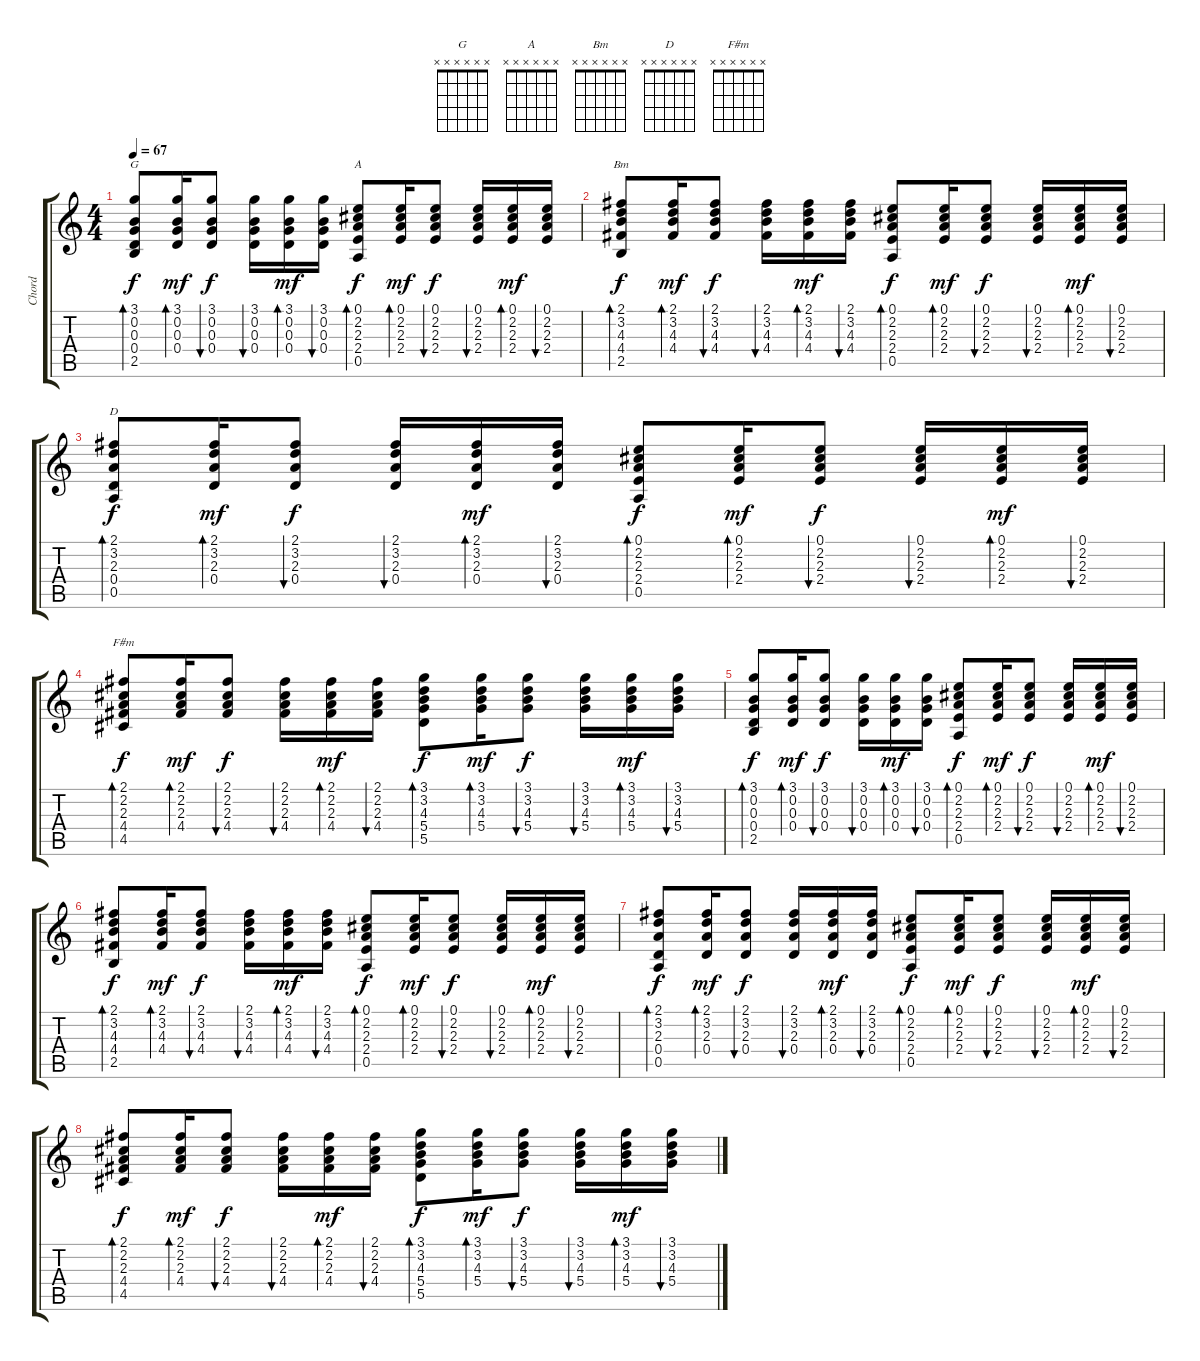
\track ("Chord" "Chord") {instrument acousticguitarsteel}
\staff {score tabs}
\tuning (E4 B3 G3 D3 A2 E2) {hide}
\chord ("G" x x x x x x) {firstfret 0}
\chord ("A" x x x x x x) {firstfret 0}
\chord ("Bm" x x x x x x) {firstfret 0}
\chord ("D" x x x x x x) {firstfret 0}
\chord ("F#m" x x x x x x) {firstfret 0}
\ts (4 4)
\tempo 67
\clef g2
\ks c
(3.1 0.2 0.3 0.4 2.5).8{bd 30 ch "G" dy f} (3.1 0.2 0.3 0.4).16{bd 30 dy mf} (3.1 0.2 0.3 0.4).8{bu 30 dy f} (3.1 0.2 0.3 0.4).16{bu 30} (3.1 0.2 0.3 0.4).16{bd 30 dy mf} (3.1 0.2 0.3 0.4).16{bu 30} (0.1 2.2 2.3 2.4 0.5).8{bd 30 ch "A" dy f} (0.1 2.2 2.3 2.4).16{bd 30 dy mf} (0.1 2.2 2.3 2.4).8{bu 30 dy f} (0.1 2.2 2.3 2.4).16{bu 30} (0.1 2.2 2.3 2.4).16{bd 30 dy mf} (0.1 2.2 2.3 2.4).16{bu 30} |
(2.1 3.2 4.3 4.4 2.5).8{bd 30 ch "Bm" dy f} (2.1 3.2 4.3 4.4).16{bd 30 dy mf} (2.1 3.2 4.3 4.4).8{bu 30 dy f} (2.1 3.2 4.3 4.4).16{bu 30} (2.1 3.2 4.3 4.4).16{bd 30 dy mf} (2.1 3.2 4.3 4.4).16{bu 30} (0.1 2.2 2.3 2.4 0.5).8{bd 30 dy f} (0.1 2.2 2.3 2.4).16{bd 30 dy mf} (0.1 2.2 2.3 2.4).8{bu 30 dy f} (0.1 2.2 2.3 2.4).16{bu 30} (0.1 2.2 2.3 2.4).16{bd 30 dy mf} (0.1 2.2 2.3 2.4).16{bu 30} |
(2.1 3.2 2.3 0.4 0.5).8{bd 30 ch "D" dy f} (2.1 3.2 2.3 0.4).16{bd 30 dy mf} (2.1 3.2 2.3 0.4).8{bu 30 dy f} (2.1 3.2 2.3 0.4).16{bu 30} (2.1 3.2 2.3 0.4).16{bd 30 dy mf} (2.1 3.2 2.3 0.4).16{bu 30} (0.1 2.2 2.3 2.4 0.5).8{bd 30 dy f} (0.1 2.2 2.3 2.4).16{bd 30 dy mf} (0.1 2.2 2.3 2.4).8{bu 30 dy f} (0.1 2.2 2.3 2.4).16{bu 30} (0.1 2.2 2.3 2.4).16{bd 30 dy mf} (0.1 2.2 2.3 2.4).16{bu 30} |
(2.1 2.2 2.3 4.4 4.5).8{bd 30 ch "F#m" dy f} (2.1 2.2 2.3 4.4).16{bd 30 dy mf} (2.1 2.2 2.3 4.4).8{bu 30 dy f} (2.1 2.2 2.3 4.4).16{bu 30} (2.1 2.2 2.3 4.4).16{bd 30 dy mf} (2.1 2.2 2.3 4.4).16{bu 30} (3.1 3.2 4.3 5.4 5.5).8{bd 30 dy f} (3.1 3.2 4.3 5.4).16{bd 30 dy mf} (3.1 3.2 4.3 5.4).8{bu 30 dy f} (3.1 3.2 4.3 5.4).16{bu 30} (3.1 3.2 4.3 5.4).16{bd 30 dy mf} (3.1 3.2 4.3 5.4).16{bu 30} |
(3.1 0.2 0.3 0.4 2.5).8{bd 30 dy f} (3.1 0.2 0.3 0.4).16{bd 30 dy mf} (3.1 0.2 0.3 0.4).8{bu 30 dy f} (3.1 0.2 0.3 0.4).16{bu 30} (3.1 0.2 0.3 0.4).16{bd 30 dy mf} (3.1 0.2 0.3 0.4).16{bu 30} (0.1 2.2 2.3 2.4 0.5).8{bd 30 dy f} (0.1 2.2 2.3 2.4).16{bd 30 dy mf} (0.1 2.2 2.3 2.4).8{bu 30 dy f} (0.1 2.2 2.3 2.4).16{bu 30} (0.1 2.2 2.3 2.4).16{bd 30 dy mf} (0.1 2.2 2.3 2.4).16{bu 30} |
(2.1 3.2 4.3 4.4 2.5).8{bd 30 dy f} (2.1 3.2 4.3 4.4).16{bd 30 dy mf} (2.1 3.2 4.3 4.4).8{bu 30 dy f} (2.1 3.2 4.3 4.4).16{bu 30} (2.1 3.2 4.3 4.4).16{bd 30 dy mf} (2.1 3.2 4.3 4.4).16{bu 30} (0.1 2.2 2.3 2.4 0.5).8{bd 30 dy f} (0.1 2.2 2.3 2.4).16{bd 30 dy mf} (0.1 2.2 2.3 2.4).8{bu 30 dy f} (0.1 2.2 2.3 2.4).16{bu 30} (0.1 2.2 2.3 2.4).16{bd 30 dy mf} (0.1 2.2 2.3 2.4).16{bu 30} |
(2.1 3.2 2.3 0.4 0.5).8{bd 30 dy f} (2.1 3.2 2.3 0.4).16{bd 30 dy mf} (2.1 3.2 2.3 0.4).8{bu 30 dy f} (2.1 3.2 2.3 0.4).16{bu 30} (2.1 3.2 2.3 0.4).16{bd 30 dy mf} (2.1 3.2 2.3 0.4).16{bu 30} (0.1 2.2 2.3 2.4 0.5).8{bd 30 dy f} (0.1 2.2 2.3 2.4).16{bd 30 dy mf} (0.1 2.2 2.3 2.4).8{bu 30 dy f} (0.1 2.2 2.3 2.4).16{bu 30} (0.1 2.2 2.3 2.4).16{bd 30 dy mf} (0.1 2.2 2.3 2.4).16{bu 30} |
(2.1 2.2 2.3 4.4 4.5).8{bd 30 dy f} (2.1 2.2 2.3 4.4).16{bd 30 dy mf} (2.1 2.2 2.3 4.4).8{bu 30 dy f} (2.1 2.2 2.3 4.4).16{bu 30} (2.1 2.2 2.3 4.4).16{bd 30 dy mf} (2.1 2.2 2.3 4.4).16{bu 30} (3.1 3.2 4.3 5.4 5.5).8{bd 30 dy f} (3.1 3.2 4.3 5.4).16{bd 30 dy mf} (3.1 3.2 4.3 5.4).8{bu 30 dy f} (3.1 3.2 4.3 5.4).16{bu 30} (3.1 3.2 4.3 5.4).16{bd 30 dy mf} (3.1 3.2 4.3 5.4).16{bu 30}
